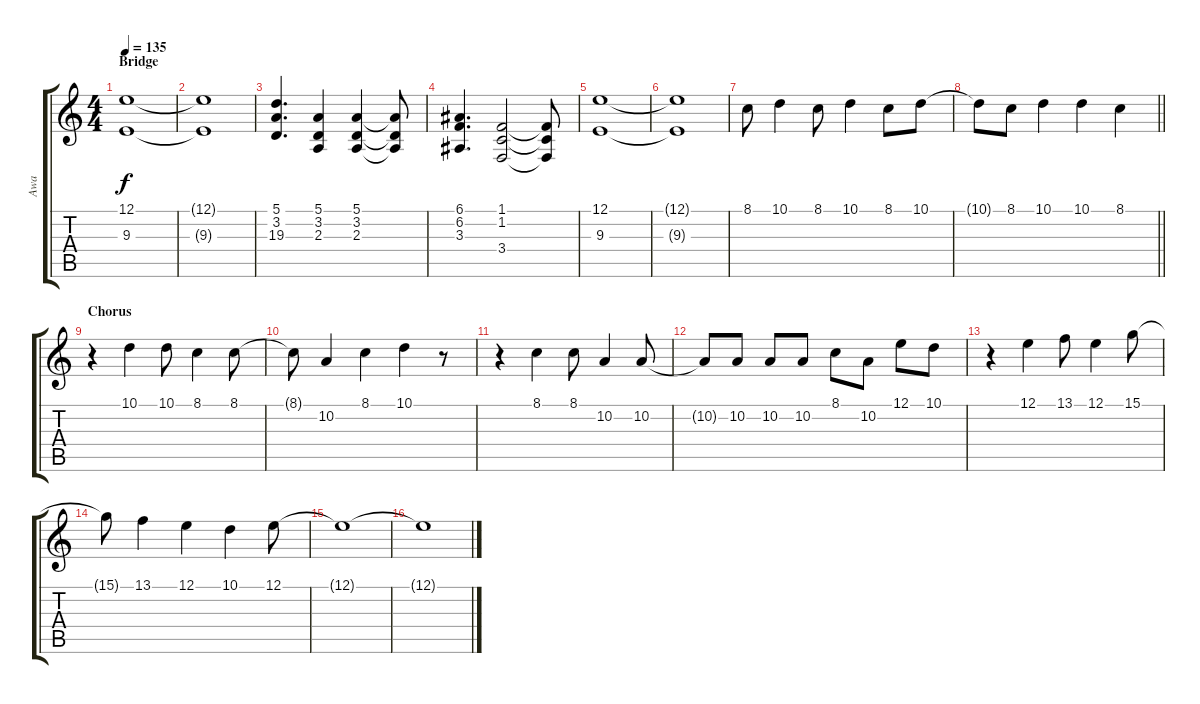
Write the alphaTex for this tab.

\track ("Awa" "Awa") {instrument choiraahs}
\staff {score tabs}
\tuning (E4 B3 G3 D3 A2 E2) {hide}
\ts (4 4)
\section ("" "Bridge")
\tempo 135
\clef g2
\ks c
(12.1 9.3).1{dy f volume 6 instrument choiraahs} |
(12.1{t} 9.3{t}).1 |
(5.1 3.2 19.3).4{d volume 10 instrument electricgrandpiano} (5.1 3.2 2.3).4 (5.1 3.2 2.3).4 (5.1{t} 3.2{t} 2.3{t}).8 |
(6.1 6.2 3.3).4{d} (1.1 1.2 3.4).2 (1.1{t} 1.2{t} 3.4{t}).8 |
(12.1 9.3).1{volume 5 instrument choiraahs} |
(12.1{t} 9.3{t}).1 |
8.1.8{volume 9 instrument electricgrandpiano} 10.1.4 8.1.8 10.1.4 8.1.8 10.1.8 |
\barLineRight lightlight
10.1{t}.8 8.1.8 10.1.4 10.1.4 8.1.4 |
\section ("" "Chorus")
r.4{volume 7 instrument choiraahs} 10.1.4 10.1.8 8.1.4 8.1.8 |
8.1{t}.8 10.2.4 8.1.4 10.1.4 r.8 |
r.4 8.1.4 8.1.8 10.2.4 10.2.8 |
10.2{t}.8 10.2.8 10.2.8 10.2.8 8.1.8 10.2.8 12.1.8 10.1.8 |
r.4 12.1.4 13.1.8 12.1.4 15.1.8 |
15.1{t}.8 13.1.4 12.1.4 10.1.4 12.1.8 |
12.1{t}.1 |
12.1{t}.1
